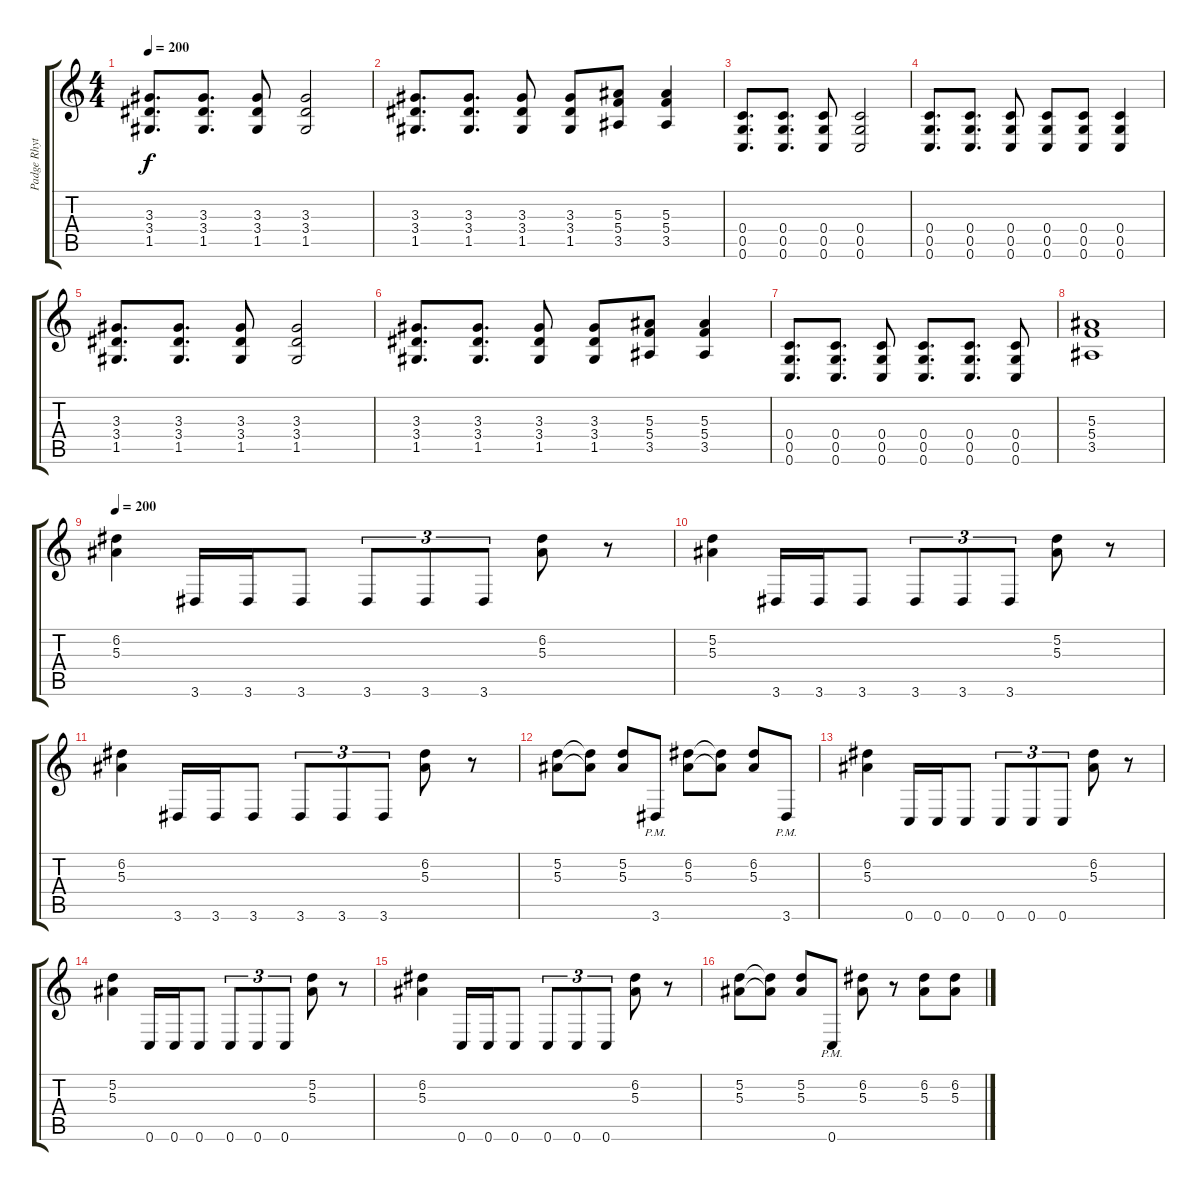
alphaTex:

\track ("Padge Rhythm" "Padge Rhyt") {instrument distortionguitar}
\staff {score tabs}
\tuning (D4 A3 F3 C3 G2 C2) {hide}
\ts (4 4)
\tempo 200
\clef g2
\ks c
(3.3 3.4 1.5).8{d dy f volume 11 instrument distortionguitar} (3.3 3.4 1.5).8{d} (3.3 3.4 1.5).8 (3.3 3.4 1.5).2 |
(3.3 3.4 1.5).8{d} (3.3 3.4 1.5).8{d} (3.3 3.4 1.5).8 (3.3 3.4 1.5).8 (5.3 5.4 3.5).8 (5.3 5.4 3.5).4 |
(0.4 0.5 0.6).8{d} (0.4 0.5 0.6).8{d} (0.4 0.5 0.6).8 (0.4 0.5 0.6).2 |
(0.4 0.5 0.6).8{d} (0.4 0.5 0.6).8{d} (0.4 0.5 0.6).8 (0.4 0.5 0.6).8 (0.4 0.5 0.6).8 (0.4 0.5 0.6).4 |
(3.3 3.4 1.5).8{d} (3.3 3.4 1.5).8{d} (3.3 3.4 1.5).8 (3.3 3.4 1.5).2 |
(3.3 3.4 1.5).8{d} (3.3 3.4 1.5).8{d} (3.3 3.4 1.5).8 (3.3 3.4 1.5).8 (5.3 5.4 3.5).8 (5.3 5.4 3.5).4 |
(0.4 0.5 0.6).8{d} (0.4 0.5 0.6).8{d} (0.4 0.5 0.6).8 (0.4 0.5 0.6).8{d} (0.4 0.5 0.6).8{d} (0.4 0.5 0.6).8 |
(5.3 5.4 3.5).1 |
\tempo 200
(6.2 5.3).4 3.6.16 3.6.16 3.6.8 3.6.8{tu (3 2)} 3.6.8{tu (3 2)} 3.6.8{tu (3 2)} (6.2 5.3).8 r.8 |
(5.2 5.3).4 3.6.16 3.6.16 3.6.8 3.6.8{tu (3 2)} 3.6.8{tu (3 2)} 3.6.8{tu (3 2)} (5.2 5.3).8 r.8 |
(6.2 5.3).4 3.6.16 3.6.16 3.6.8 3.6.8{tu (3 2)} 3.6.8{tu (3 2)} 3.6.8{tu (3 2)} (6.2 5.3).8 r.8 |
(5.2 5.3).8 (5.2{t} 5.3{t}).8 (5.2 5.3).8 3.6{pm}.8 (6.2 5.3).8 (6.2{t} 5.3{t}).8 (6.2 5.3).8 3.6{pm}.8 |
(6.2 5.3).4 0.6.16 0.6.16 0.6.8 0.6.8{tu (3 2)} 0.6.8{tu (3 2)} 0.6.8{tu (3 2)} (6.2 5.3).8 r.8 |
(5.2 5.3).4 0.6.16 0.6.16 0.6.8 0.6.8{tu (3 2)} 0.6.8{tu (3 2)} 0.6.8{tu (3 2)} (5.2 5.3).8 r.8 |
(6.2 5.3).4 0.6.16 0.6.16 0.6.8 0.6.8{tu (3 2)} 0.6.8{tu (3 2)} 0.6.8{tu (3 2)} (6.2 5.3).8 r.8 |
(5.2 5.3).8 (5.2{t} 5.3{t}).8 (5.2 5.3).8 0.6{pm}.8 (6.2 5.3).8 r.8 (6.2 5.3).8 (6.2 5.3).8
